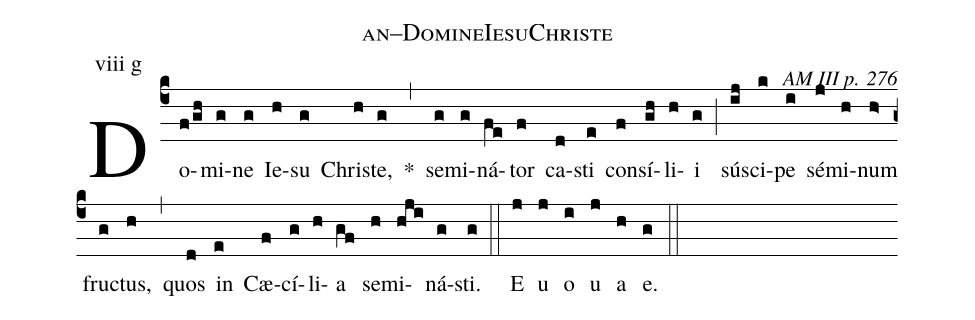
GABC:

name: an--DomineIesuChriste;
commentary: AM III p. 276;
annotation: viii g;
%%
(c4) Do(f/gh)mi(g)ne(g) Ie(h)su(g) Chris(h)te,(g) *(,) se(g)mi(g)ná(fe)tor(f) ca(d)sti(e) con(f)sí(gh)li(h)i(g) (;) sú(ij)sci(k)pe(i) sé(j)mi(h)num(h>) fruc(g)tus,(h) (,) quos(d) in(e) Cæ(f)cí(g)li(h)a(gf) se(h)mi(hji)ná(g)sti.(g) (::) E(j) u(j) o(i) u(j) a(h) e.(g) (::)
